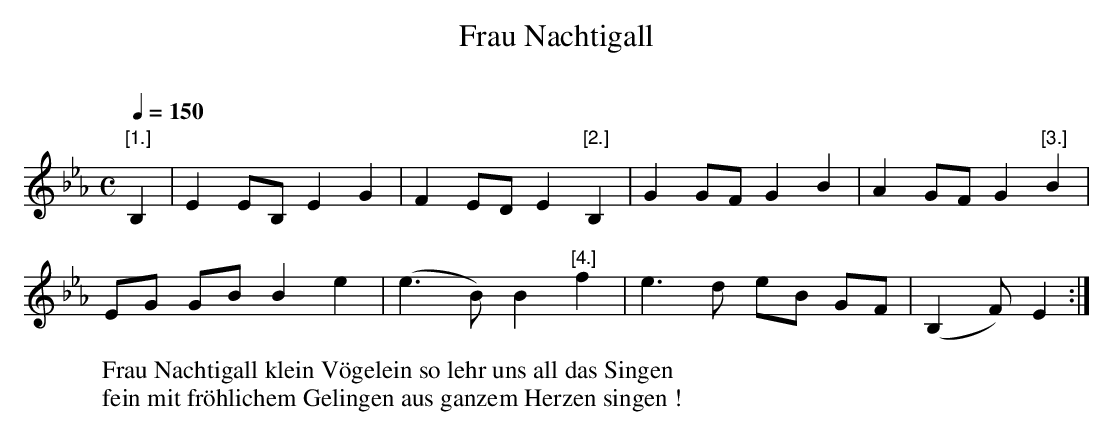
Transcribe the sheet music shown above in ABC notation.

X:1
T:Frau Nachtigall
O:
M:C
L:1/4
Q:1/4=150
K:Eb
"[1.]" B, | EE/B,/ EG | FE/D/ E "[2.]" B, | GG/F/ GB | AG/F/ G "[3.]" B |
 E/G/ G/B/ Be | (e>B) B "[4.]" f | e>d e/B/ G/F/ | (B,F/) E :|
W:Frau Nachtigall klein Vögelein so lehr uns all das Singen
W:fein mit fröhlichem Gelingen aus ganzem Herzen singen !
